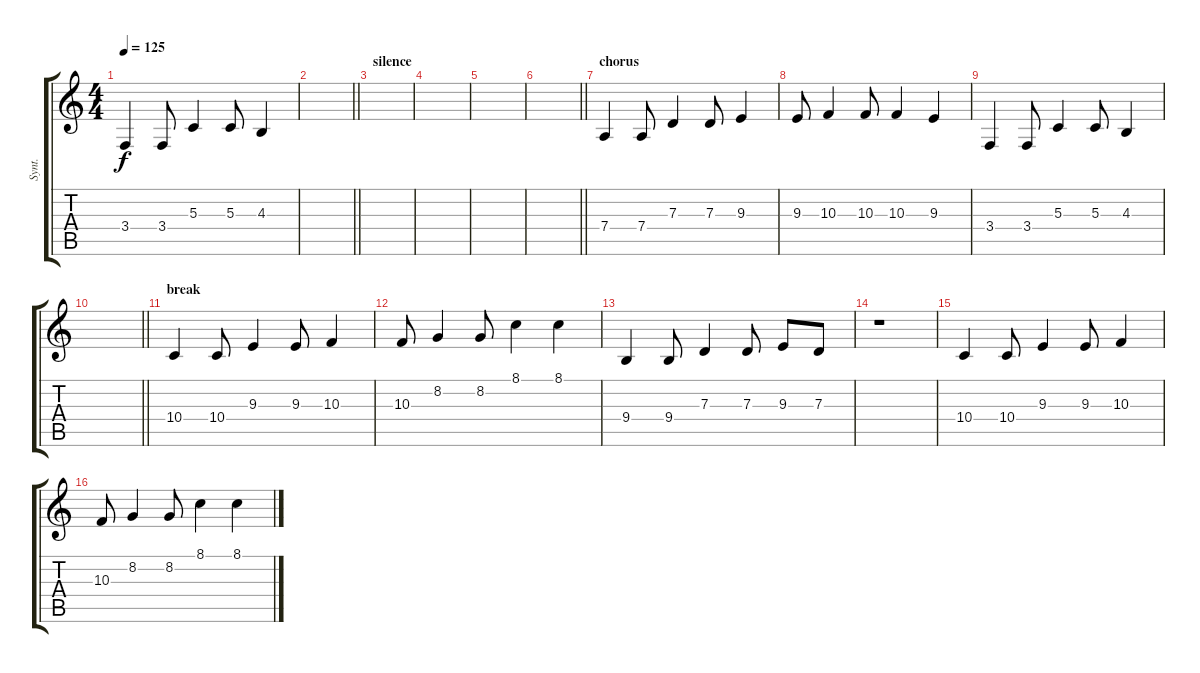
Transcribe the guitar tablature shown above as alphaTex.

\track ("Synt." "Synt.") {instrument lead1square}
\staff {score tabs}
\tuning (E4 B3 G3 D3 A2 E2) {hide}
\ts (4 4)
\tempo 125
\clef g2
\ks c
3.4.4{dy f} 3.4.8 5.3.4 5.3.8 4.3.4 |
\barLineRight lightlight
|
\section ("" "silence")
|
|
|
\barLineRight lightlight
|
\section ("" "chorus")
7.4.4 7.4.8 7.3.4 7.3.8 9.3.4 |
9.3.8 10.3.4 10.3.8 10.3.4 9.3.4 |
3.4.4 3.4.8 5.3.4 5.3.8 4.3.4 |
\barLineRight lightlight
|
\section ("" "break")
10.4.4 10.4.8 9.3.4 9.3.8 10.3.4 |
10.3.8 8.2.4 8.2.8 8.1.4 8.1.4 |
9.4.4 9.4.8 7.3.4 7.3.8 9.3.8 7.3.8 |
r.1 |
10.4.4 10.4.8 9.3.4 9.3.8 10.3.4 |
10.3.8 8.2.4 8.2.8 8.1.4 8.1.4
